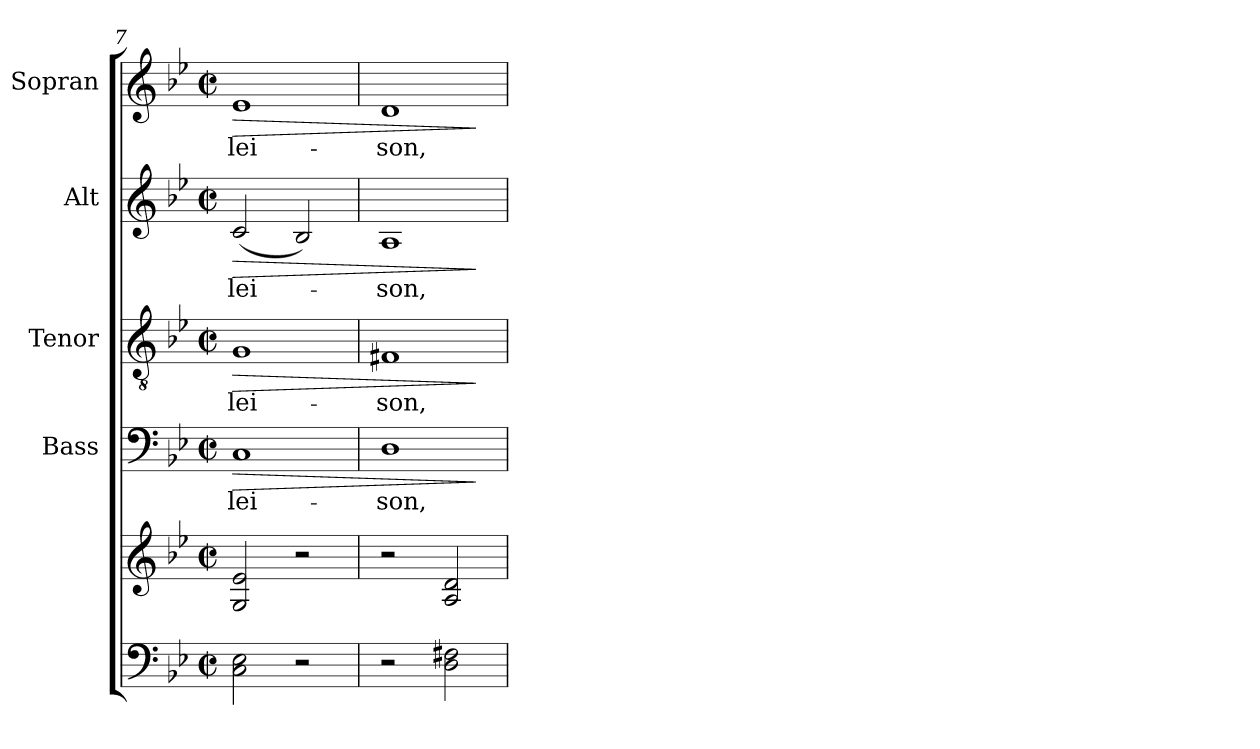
**kern	**kern	**kern	**text	**dynam	**kern	**text	**dynam	**kern	**text	**dynam	**kern	**text	**dynam
*part5	*part5	*part4	*part4	*part4	*part3	*part3	*part3	*part2	*part2	*part2	*part1	*part1	*part1
*staff6	*staff5	*staff4	*staff4	*staff4	*staff3	*staff3	*staff3	*staff2	*staff2	*staff2	*staff1	*staff1	*staff1
*	*	*I"Bass	*	*	*I"Tenor	*	*	*I"Alt	*	*	*I"Sopran	*	*
*	*	*I'B.	*	*	*I'T.	*	*	*I'A.	*	*	*I'S.	*	*
*clefF4	*clefG2	*clefF4	*	*	*clefGv2	*	*	*clefG2	*	*	*clefG2	*	*
*k[b-e-]	*k[b-e-]	*k[b-e-]	*	*	*k[b-e-]	*	*	*k[b-e-]	*	*	*k[b-e-]	*	*
*B-:	*B-:	*B-:	*	*	*B-:	*	*	*B-:	*	*	*B-:	*	*
*M2/2	*M2/2	*M2/2	*	*	*M2/2	*	*	*M2/2	*	*	*M2/2	*	*
*met(c|)	*met(c|)	*met(c|)	*	*	*met(c|)	*	*	*met(c|)	*	*	*met(c|)	*	*
=7	=7	=7	=7	=7	=7	=7	=7	=7	=7	=7	=7	=7	=7
!	!	!	!LO:LY:b	!LO:HP:b	!	!LO:LY:b	!LO:HP:b	!	!LO:LY:b	!LO:HP:b	!	!LO:LY:b	!LO:HP:b
2C\ 2E-\	2G/ 2e-/	1C	-lei-	>	1G	-lei-	>	(<2c/	-lei-	>	1e-	-lei-	>
2r	2r	.	.	.	.	.	.	2B-/)	.	.	.	.	.
=8	=8	=8	=8	=8	=8	=8	=8	=8	=8	=8	=8	=8	=8
!	!	!	!LO:LY:b	!	!	!LO:LY:b	!	!	!LO:LY:b	!	!	!LO:LY:b	!
2r	2r	1D	-son,	.	1F#X	-son,	.	1A	-son,	.	1d	-son,	.
2D\ 2F#X\	2A/ 2d/	.	.	.	.	.	.	.	.	.	.	.	.
.	.	.	.	]	.	.	]	.	.	]	.	.	]
=	=	=	=	=	=	=	=	=	=	=	=	=	=
*-	*-	*-	*-	*-	*-	*-	*-	*-	*-	*-	*-	*-	*-
